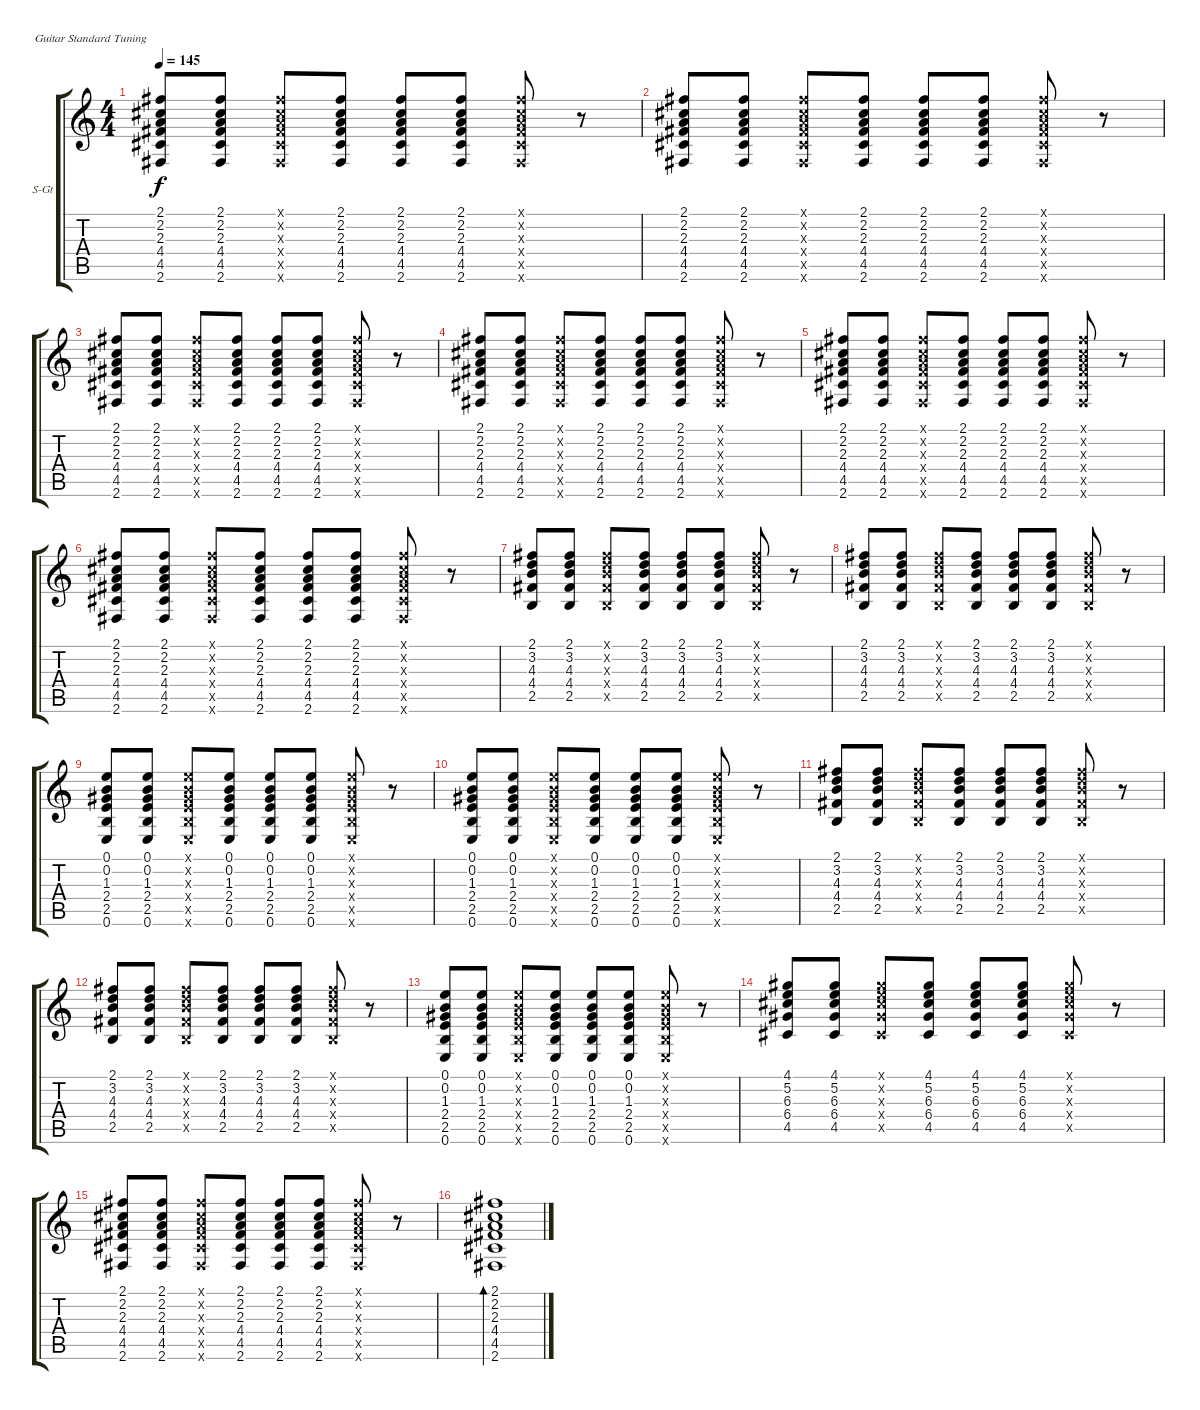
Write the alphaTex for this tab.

\defaultSystemsLayout 4
\bracketExtendMode groupsimilarinstruments
\firstSystemTrackNameOrientation horizontal
\otherSystemsTrackNameOrientation horizontal
\track ("Steel Guitar" "S-Gt") {instrument acousticguitarsteel}
\staff {score tabs}
\tuning (E4 B3 G3 D3 A2 E2)
\ts (4 4)
\tempo 145
\clef g2
\ks c
(2.6 2.1 2.2 2.3 4.4 4.5).8{dy f} (2.6 2.1 2.2 2.3 4.4 4.5).8 (2.6{x} 2.1{x} 2.2{x} 2.3{x} 4.4{x} 4.5{x}).8 (2.6 2.1 2.2 2.3 4.5 4.4).8 (2.6 2.1 2.2 2.3 4.4 4.5).8 (2.6 2.1 2.2 2.3 4.4 4.5).8 (2.6{x} 2.1{x} 2.2{x} 2.3{x} 4.4{x} 4.5{x}).8 r.8 |
(2.6 2.1 2.2 2.3 4.4 4.5).8 (2.6 2.1 2.2 2.3 4.4 4.5).8 (2.6{x} 2.1{x} 2.2{x} 2.3{x} 4.4{x} 4.5{x}).8 (2.6 2.1 2.2 2.3 4.5 4.4).8 (2.6 2.1 2.2 2.3 4.4 4.5).8 (2.6 2.1 2.2 2.3 4.4 4.5).8 (2.6{x} 2.1{x} 2.2{x} 2.3{x} 4.4{x} 4.5{x}).8 r.8 |
(2.6 2.1 2.2 2.3 4.4 4.5).8 (2.6 2.1 2.2 2.3 4.4 4.5).8 (2.6{x} 2.1{x} 2.2{x} 2.3{x} 4.4{x} 4.5{x}).8 (2.6 2.1 2.2 2.3 4.5 4.4).8 (2.6 2.1 2.2 2.3 4.4 4.5).8 (2.6 2.1 2.2 2.3 4.4 4.5).8 (2.6{x} 2.1{x} 2.2{x} 2.3{x} 4.4{x} 4.5{x}).8 r.8 |
(2.6 2.1 2.2 2.3 4.4 4.5).8 (2.6 2.1 2.2 2.3 4.4 4.5).8 (2.6{x} 2.1{x} 2.2{x} 2.3{x} 4.4{x} 4.5{x}).8 (2.6 2.1 2.2 2.3 4.5 4.4).8 (2.6 2.1 2.2 2.3 4.4 4.5).8 (2.6 2.1 2.2 2.3 4.4 4.5).8 (2.6{x} 2.1{x} 2.2{x} 2.3{x} 4.4{x} 4.5{x}).8 r.8 |
(2.6 2.1 2.2 2.3 4.4 4.5).8 (2.6 2.1 2.2 2.3 4.4 4.5).8 (2.6{x} 2.1{x} 2.2{x} 2.3{x} 4.4{x} 4.5{x}).8 (2.6 2.1 2.2 2.3 4.5 4.4).8 (2.6 2.1 2.2 2.3 4.4 4.5).8 (2.6 2.1 2.2 2.3 4.4 4.5).8 (2.6{x} 2.1{x} 2.2{x} 2.3{x} 4.4{x} 4.5{x}).8 r.8 |
(2.6 2.1 2.2 2.3 4.4 4.5).8 (2.6 2.1 2.2 2.3 4.4 4.5).8 (2.6{x} 2.1{x} 2.2{x} 2.3{x} 4.4{x} 4.5{x}).8 (2.6 2.1 2.2 2.3 4.5 4.4).8 (2.6 2.1 2.2 2.3 4.4 4.5).8 (2.6 2.1 2.2 2.3 4.4 4.5).8 (2.6{x} 2.1{x} 2.2{x} 2.3{x} 4.4{x} 4.5{x}).8 r.8 |
(2.5 2.1 3.2 4.3 4.4).8 (2.5 2.1 3.2 4.3 4.4).8 (2.5{x} 2.1{x} 3.2{x} 4.3{x} 4.4{x}).8 (2.5 2.1 3.2 4.3 4.4).8 (2.5 2.1 3.2 4.3 4.4).8 (2.5 2.1 3.2 4.3 4.4).8 (2.5{x} 2.1{x} 3.2{x} 4.3{x} 4.4{x}).8 r.8 |
(2.5 2.1 3.2 4.3 4.4).8 (2.5 2.1 3.2 4.3 4.4).8 (2.5{x} 2.1{x} 3.2{x} 4.3{x} 4.4{x}).8 (2.5 2.1 3.2 4.3 4.4).8 (2.5 2.1 3.2 4.3 4.4).8 (2.5 2.1 3.2 4.3 4.4).8 (2.5{x} 2.1{x} 3.2{x} 4.3{x} 4.4{x}).8 r.8 |
(0.6 0.1 0.2 1.3 2.4 2.5).8 (0.6 0.1 0.2 1.3 2.4 2.5).8 (0.6{x} 0.1{x} 0.2{x} 1.3{x} 2.4{x} 2.5{x}).8 (0.6 0.1 0.2 1.3 2.4 2.5).8 (0.6 0.1 0.2 1.3 2.4 2.5).8 (0.6 0.1 0.2 1.3 2.4 2.5).8 (0.6{x} 0.1{x} 0.2{x} 1.3{x} 2.4{x} 2.5{x}).8 r.8 |
(0.6 0.1 0.2 1.3 2.4 2.5).8 (0.6 0.1 0.2 1.3 2.4 2.5).8 (0.6{x} 0.1{x} 0.2{x} 1.3{x} 2.4{x} 2.5{x}).8 (0.6 0.1 0.2 1.3 2.4 2.5).8 (0.6 0.1 0.2 1.3 2.4 2.5).8 (0.6 0.1 0.2 1.3 2.4 2.5).8 (0.6{x} 0.1{x} 0.2{x} 1.3{x} 2.4{x} 2.5{x}).8 r.8 |
(2.5 2.1 3.2 4.3 4.4).8 (2.5 2.1 3.2 4.3 4.4).8 (2.5{x} 2.1{x} 3.2{x} 4.3{x} 4.4{x}).8 (2.5 2.1 3.2 4.3 4.4).8 (2.5 2.1 3.2 4.3 4.4).8 (2.5 2.1 3.2 4.3 4.4).8 (2.5{x} 2.1{x} 3.2{x} 4.3{x} 4.4{x}).8 r.8 |
(2.5 2.1 3.2 4.3 4.4).8 (2.5 2.1 3.2 4.3 4.4).8 (2.5{x} 2.1{x} 3.2{x} 4.3{x} 4.4{x}).8 (2.5 2.1 3.2 4.3 4.4).8 (2.5 2.1 3.2 4.3 4.4).8 (2.5 2.1 3.2 4.3 4.4).8 (2.5{x} 2.1{x} 3.2{x} 4.3{x} 4.4{x}).8 r.8 |
(0.6 0.1 0.2 1.3 2.4 2.5).8 (0.6 0.1 0.2 1.3 2.4 2.5).8 (0.6{x} 0.1{x} 0.2{x} 1.3{x} 2.4{x} 2.5{x}).8 (0.6 0.1 0.2 1.3 2.4 2.5).8 (0.6 0.1 0.2 1.3 2.4 2.5).8 (0.6 0.1 0.2 1.3 2.4 2.5).8 (0.6{x} 0.1{x} 0.2{x} 1.3{x} 2.4{x} 2.5{x}).8 r.8 |
(4.5 4.1 5.2 6.3 6.4).8 (4.5 4.1 5.2 6.3 6.4).8 (4.5{x} 4.1{x} 5.2{x} 6.3{x} 6.4{x}).8 (4.5 4.1 5.2 6.3 6.4).8 (4.5 4.1 5.2 6.3 6.4).8 (4.5 4.1 5.2 6.3 6.4).8 (4.5{x} 4.1{x} 5.2{x} 6.3{x} 6.4{x}).8 r.8 |
(2.6 2.1 2.2 2.3 4.4 4.5).8 (2.6 2.1 2.2 2.3 4.4 4.5).8 (2.6{x} 2.1{x} 2.2{x} 2.3{x} 4.4{x} 4.5{x}).8 (2.6 2.1 2.2 2.3 4.5 4.4).8 (2.6 2.1 2.2 2.3 4.4 4.5).8 (2.6 2.1 2.2 2.3 4.4 4.5).8 (2.6{x} 2.1{x} 2.2{x} 2.3{x} 4.4{x} 4.5{x}).8 r.8 |
(2.6 2.1 2.2 2.3 4.4 4.5).1{bd 126}
